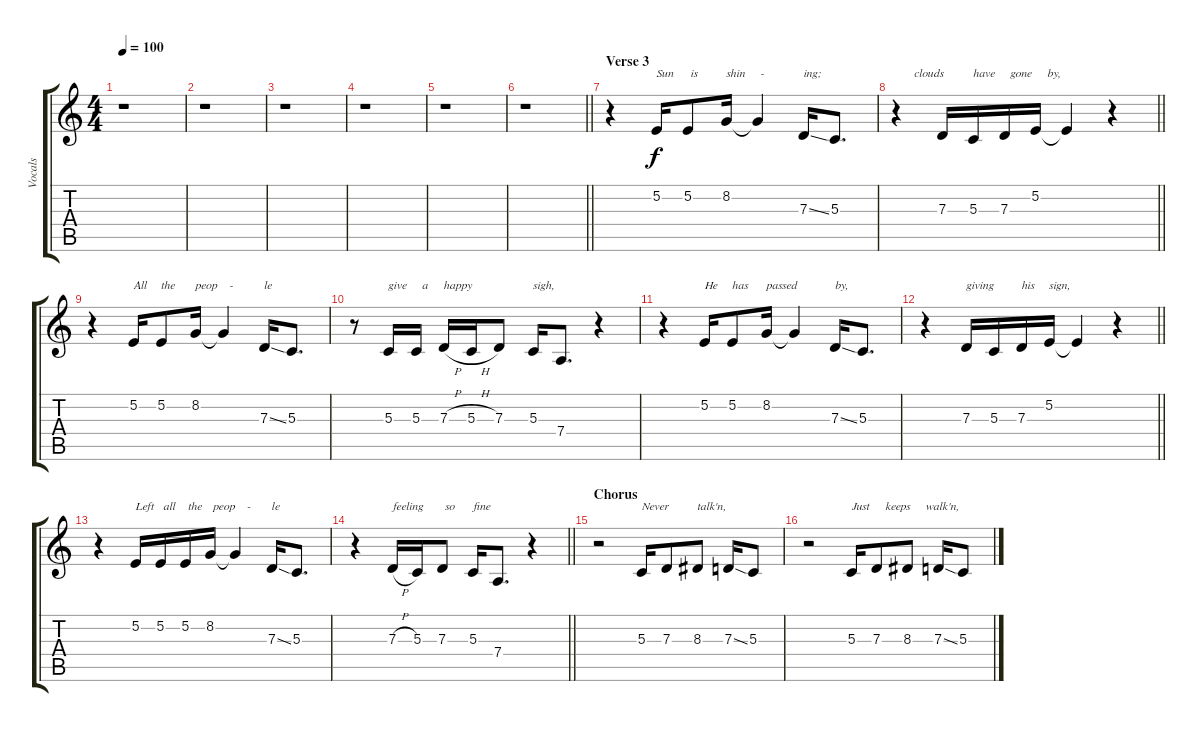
\track ("Vocals" "Vocals") {instrument tenorsax}
\staff {score tabs}
\tuning (E4 B3 G3 D3 A2 E2) {hide}
\ts (4 4)
\tempo 100
\clef g2
\ks c
r.1{dy f} |
r.1 |
r.1 |
r.1 |
r.1 |
\barLineRight lightlight
r.1 |
\section ("" "Verse 3")
r.4 5.2.16{txt "Sun"} 5.2.8{txt " is"} 8.2.16{txt "shin     -"} 8.2{t}.4 7.3{ss}.16{txt "ing;"} 5.3.8{d} |
\barLineRight lightlight
r.4{txt "      clouds"} 7.3.16 5.3.16{txt "have"} 7.3.16{txt "  gone"} 5.2.16{txt "    by,"} 5.2{t}.4 r.4 |
r.4 5.2.16{txt "All"} 5.2.8{txt "the"} 8.2.16{txt "peop    -"} 8.2{t}.4 7.3{ss}.16{txt "le"} 5.3.8{d} |
r.8 5.3.16{txt "give"} 5.3.16{txt "  a"} 7.3{h}.16{txt "happy"} 5.3{h}.16 7.3.8 5.3.16{txt "sigh,"} 7.4.8{d} r.4 |
r.4 5.2.16{txt "He"} 5.2.8{txt "has"} 8.2.16{txt "passed"} 8.2{t}.4 7.3{ss}.16{txt "by,"} 5.3.8{d} |
\barLineRight lightlight
r.4 7.3.16{txt "giving"} 5.3.16 7.3.16{txt "his"} 5.2.16{txt "sign,"} 5.2{t}.4 r.4 |
r.4 5.2.16{txt "Left"} 5.2.16{txt " all"} 5.2.16{txt " the"} 8.2.16{txt " peop    -"} 8.2{t}.4 7.3{ss}.16{txt "le"} 5.3.8{d} |
\barLineRight lightlight
r.4 7.3{h}.16{txt "feeling"} 5.3.16 7.3.8{txt " so"} 5.3.16{txt "fine"} 7.4.8{d} r.4 |
\section ("" "Chorus")
r.2 5.3.16{txt "Never"} 7.3.8 8.3.8{txt "talk'n,"} 7.3{ss}.16 5.3.8 |
r.2 5.3.16{txt "Just"} 7.3.8{txt "   keeps"} 8.3.8{txt "      walk'n,"} 7.3{ss}.16 5.3.8
